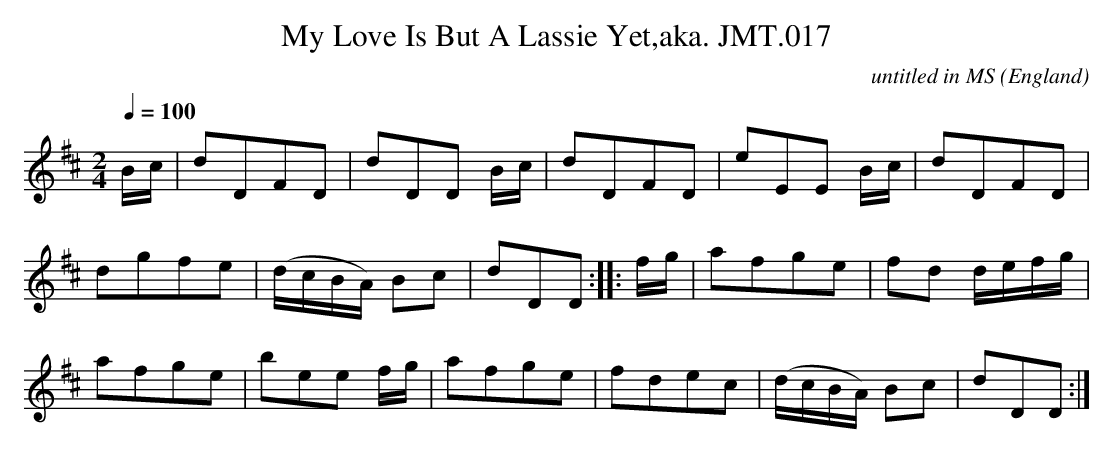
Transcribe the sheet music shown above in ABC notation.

X:1
T:My Love Is But A Lassie Yet,aka. JMT.017
C:untitled in MS
L:1/8
M:2/4
O:England
Q:1/4=100
K:D
B/c/| dDFD| dDD B/c/| dDFD| eEE B/c/| dDFD|!
dgfe| (d/c/B/A/) Bc| dDD:|\
|:f/g/| afge| fd d/e/f/g/|!
afge| bee f/g/| afge| fdec| (d/c/B/A/) Bc| dDD:|
